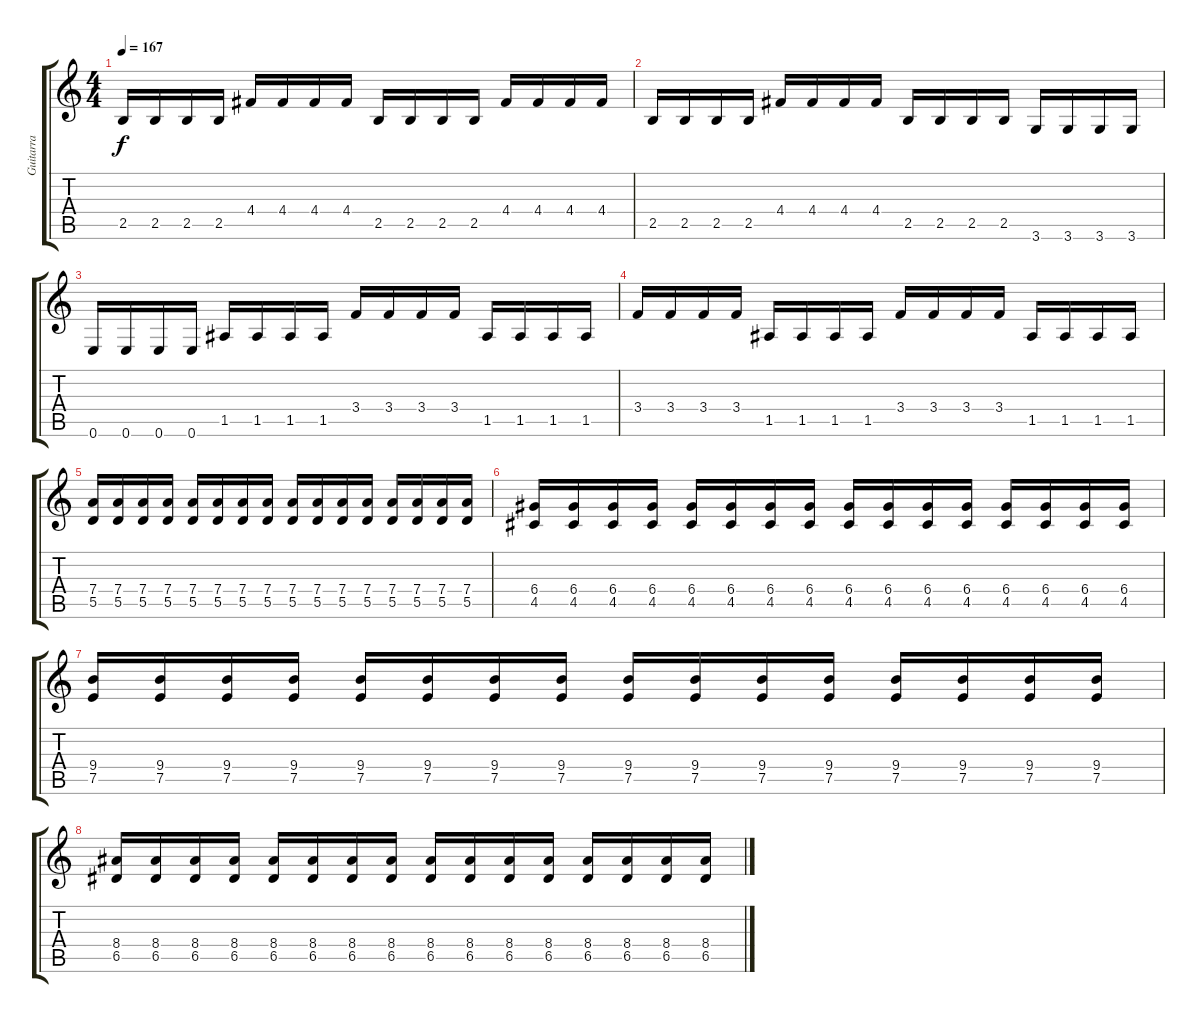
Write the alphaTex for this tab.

\track ("Guitarra" "Guitarra") {instrument distortionguitar}
\staff {score tabs}
\tuning (E4 B3 G3 D3 A2 E2) {hide}
\ts (4 4)
\tempo 167
\clef g2
\ks c
2.5.16{dy f} 2.5.16 2.5.16 2.5.16 4.4.16 4.4.16 4.4.16 4.4.16 2.5.16 2.5.16 2.5.16 2.5.16 4.4.16 4.4.16 4.4.16 4.4.16 |
2.5.16 2.5.16 2.5.16 2.5.16 4.4.16 4.4.16 4.4.16 4.4.16 2.5.16 2.5.16 2.5.16 2.5.16 3.6.16 3.6.16 3.6.16 3.6.16 |
0.6.16 0.6.16 0.6.16 0.6.16 1.5.16 1.5.16 1.5.16 1.5.16 3.4.16 3.4.16 3.4.16 3.4.16 1.5.16 1.5.16 1.5.16 1.5.16 |
3.4.16 3.4.16 3.4.16 3.4.16 1.5.16 1.5.16 1.5.16 1.5.16 3.4.16 3.4.16 3.4.16 3.4.16 1.5.16 1.5.16 1.5.16 1.5.16 |
(7.4 5.5).16 (7.4 5.5).16 (7.4 5.5).16 (7.4 5.5).16 (7.4 5.5).16 (7.4 5.5).16 (7.4 5.5).16 (7.4 5.5).16 (7.4 5.5).16 (7.4 5.5).16 (7.4 5.5).16 (7.4 5.5).16 (7.4 5.5).16 (7.4 5.5).16 (7.4 5.5).16 (7.4 5.5).16 |
(6.4 4.5).16 (6.4 4.5).16 (6.4 4.5).16 (6.4 4.5).16 (6.4 4.5).16 (6.4 4.5).16 (6.4 4.5).16 (6.4 4.5).16 (6.4 4.5).16 (6.4 4.5).16 (6.4 4.5).16 (6.4 4.5).16 (6.4 4.5).16 (6.4 4.5).16 (6.4 4.5).16 (6.4 4.5).16 |
(9.4 7.5).16 (9.4 7.5).16 (9.4 7.5).16 (9.4 7.5).16 (9.4 7.5).16 (9.4 7.5).16 (9.4 7.5).16 (9.4 7.5).16 (9.4 7.5).16 (9.4 7.5).16 (9.4 7.5).16 (9.4 7.5).16 (9.4 7.5).16 (9.4 7.5).16 (9.4 7.5).16 (9.4 7.5).16 |
(8.4 6.5).16 (8.4 6.5).16 (8.4 6.5).16 (8.4 6.5).16 (8.4 6.5).16 (8.4 6.5).16 (8.4 6.5).16 (8.4 6.5).16 (8.4 6.5).16 (8.4 6.5).16 (8.4 6.5).16 (8.4 6.5).16 (8.4 6.5).16 (8.4 6.5).16 (8.4 6.5).16 (8.4 6.5).16
